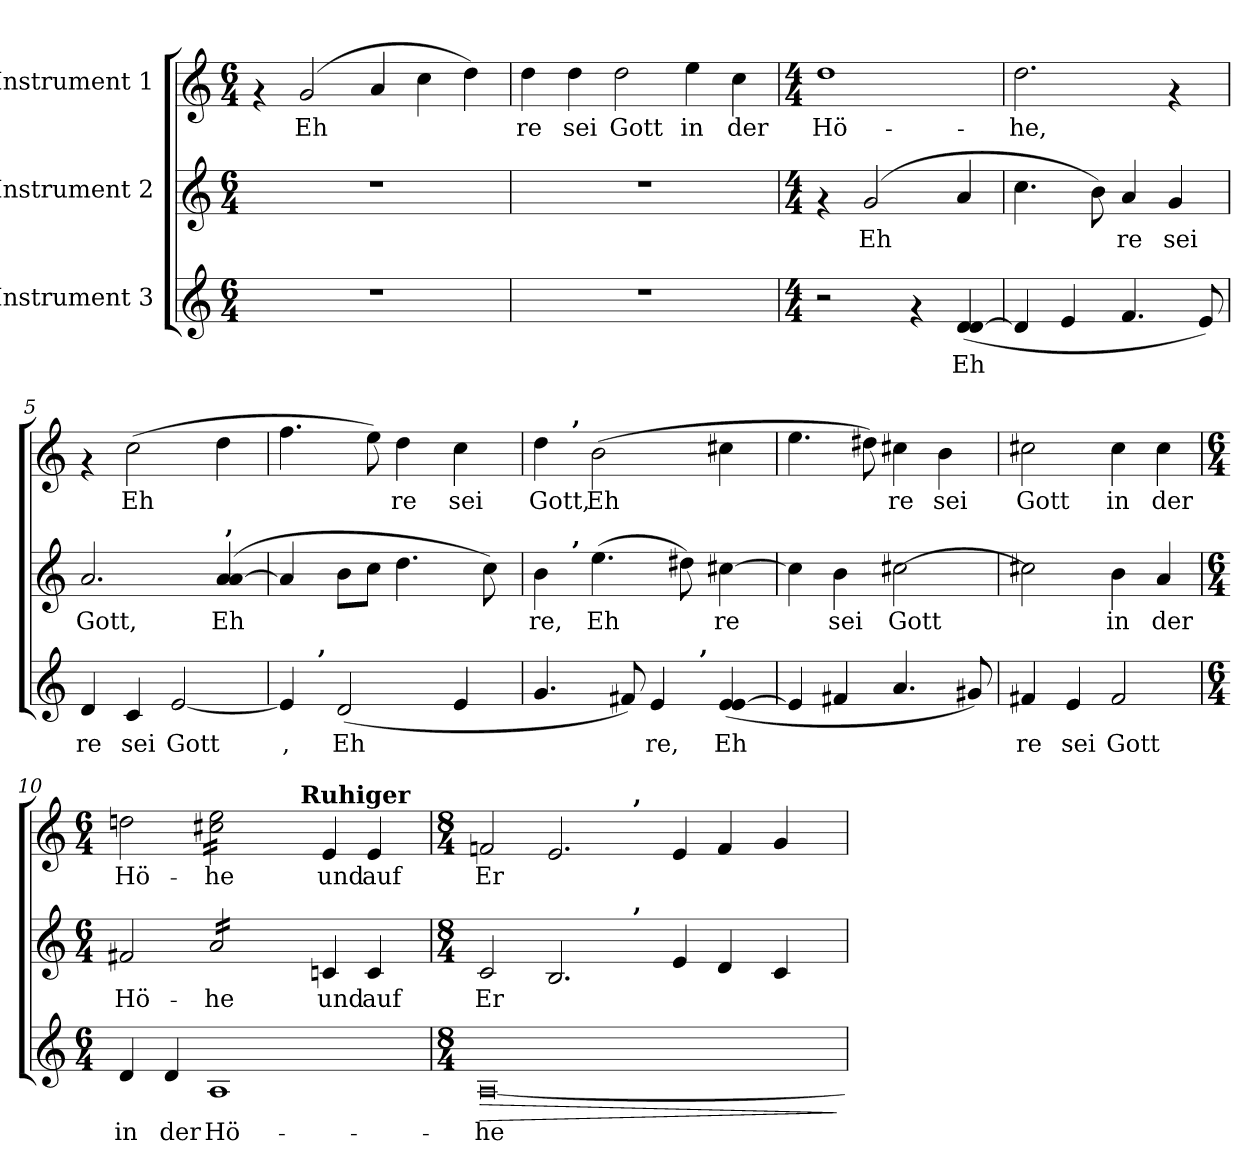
**kern	**text	**dynam	**kern	**text	**kern	**text
*part3	*part3	*part3	*part2	*part2	*part1	*part1
*staff3	*staff3	*staff3	*staff2	*staff2	*staff1	*staff1
*I"Instrument 3	*	*	*I"Instrument 2	*	*I"Instrument 1	*
!!LO:PB:g=z
*stria5	*	*	*stria5	*	*stria5	*
*clefG2	*	*	*clefG2	*	*clefG2	*
*k[]	*	*	*k[]	*	*k[]	*
*C:	*	*	*C:	*	*C:	*
*M6/4	*	*	*M6/4	*	*M6/4	*
=1	=1	=1	=1	=1	=1	=1
1.r	.	.	1.r	.	4rf	.
!	!	!	!	!	!	!LO:LY:b:cj
.	.	.	.	.	(>2g/	Eh-
!	!	!	!	!	!	!LO:LY:b:cj
.	.	.	.	.	4a/	--
!	!	!	!	!	!	!LO:LY:b:cj
.	.	.	.	.	4cc\	--
!	!	!	!	!	!	!LO:LY:b:cj
.	.	.	.	.	4dd\)	--
=2	=2	=2	=2	=2	=2	=2
!	!	!	!	!	!	!LO:LY:b:cj
1.r	.	.	1.r	.	4dd\	-re
!	!	!	!	!	!	!LO:LY:b:cj
.	.	.	.	.	4dd\	sei
!	!	!	!	!	!	!LO:LY:b:cj
.	.	.	.	.	2dd\	Gott
!	!	!	!	!	!	!LO:LY:b:cj
.	.	.	.	.	4ee\	in
!	!	!	!	!	!	!LO:LY:b:cj
.	.	.	.	.	4cc\	der
=3	=3	=3	=3	=3	=3	=3
*M4/4	*	*	*M4/4	*	*M4/4	*
!	!	!	!	!	!	!LO:LY:b:cj
2r	.	.	4rf	.	1dd	Hö-
!	!	!	!	!LO:LY:b:cj	!	!
.	.	.	(>2g/	Eh-	.	.
4rf	.	.	.	.	.	.
!	!LO:LY:b:cj	!	!	!LO:LY:b:cj	!	!
(<4d/ [<4d/	Eh-	.	4a/	--	.	.
=4	=4	=4	=4	=4	=4	=4
!	!LO:LY:b:cj	!	!	!LO:LY:b:cj	!	!LO:LY:b:cj
4d/]	--	.	4.cc\	--	2.dd\	-he,
!	!LO:LY:b:cj	!	!	!	!	!
4e/	--	.	.	.	.	.
!	!	!	!	!LO:LY:b:cj	!	!
.	.	.	8b\)	--	.	.
!	!LO:LY:b:cj	!	!	!LO:LY:b:cj	!	!
4.f/	--	.	4a/	-re	.	.
!	!	!	!	!LO:LY:b:cj	!	!
.	.	.	4g/	sei	4rf	.
!	!LO:LY:b:cj	!	!	!	!	!
8e/)	--	.	.	.	.	.
!!LO:LB:g=z
=5	=5	=5	=5	=5	=5	=5
!	!LO:LY:b:cj	!	!	!LO:LY:b:cj	!	!
*	*	*	*^	*	*	*
4d/	-re	.	2.a/	2ryy	Gott,	4rf	.
!	!LO:LY:b:cj	!	!	!	!	!	!LO:LY:b:cj
4c/	sei	.	.	.	.	(>2cc\	Eh-
!	!LO:LY:b:cj	!	!	!	!	!	!
[<2e/	Gott	.	.	4ryy	.	.	.
!	!	!	!	!	!LO:LY:b:cj	!	!LO:LY:b:cj
.	.	.	(>4a/ [<4a/	64ryy	Eh-	4dd\	--
!	!	!	!	!LO:TX:a:B:t=,	!	!	!
.	.	.	.	8...ryy	.	.	.
=6	=6	=6	=6	=6	=6	=6	=6
!	!LO:LY:b:cj	!	!	!	!LO:LY:b:cj	!	!LO:LY:b:cj
*^	*	*	*v	*v	*	*	*
4e/]	8.ryy	,	.	4a/]	--	4.ff\	--
!	!LO:TX:a:B:t=,	!	!	!	!	!	!
.	2ryy	.	.	.	.	.	.
!	!	!LO:LY:b:cj	!	!	!LO:LY:b:cj	!	!
(<2d/	.	Eh-	.	8b\L	--	.	.
!	!	!	!	!	!LO:LY:b:cj	!	!LO:LY:b:cj
.	.	.	.	8cc\J	--	8ee\)	--
!	!	!	!	!	!LO:LY:b:cj	!	!LO:LY:b:cj
.	.	.	.	4.dd\	--	4dd\	-re
.	4ryy	.	.	.	.	.	.
!	!	!LO:LY:b:cj	!	!	!	!	!LO:LY:b:cj
4e/	.	--	.	.	.	4cc\	sei
!	!	!	!	!	!LO:LY:b:cj	!	!
.	.	.	.	8cc\)	--	.	.
.	16ryy	.	.	.	.	.	.
=7	=7	=7	=7	=7	=7	=7	=7
!	!	!LO:LY:b:cj	!	!	!LO:LY:b:cj	!	!LO:LY:b:cj
*	*	*	*	*^	*	*^	*
4.g/	2ryy	--	.	4b\	8.ryy	-re,	4dd\	8.ryy	Gott,
!	!	!	!	!	!	!	!	!LO:TX:a:B:t=,	!
!	!	!	!	!	!LO:TX:a:B:t=,	!	!	!	!
.	.	.	.	.	2ryy	.	.	2ryy	.
!	!	!	!	!	!	!LO:LY:b:cj	!	!	!LO:LY:b:cj
.	.	.	.	(>4.ee\	.	Eh-	(>2b\	.	Eh-
!	!	!LO:LY:b:cj	!	!	!	!	!	!	!
8f#X/)	.	--	.	.	.	.	.	.	.
!	!	!LO:LY:b:cj	!	!	!	!	!	!	!
4e/	8.ryy	-re,	.	.	.	.	.	.	.
!	!	!	!	!	!	!LO:LY:b:cj	!	!	!
.	.	.	.	8dd#X\)	.	--	.	.	.
!	!LO:TX:a:B:t=,	!	!	!	!	!	!	!	!
.	4ryy	.	.	.	4ryy	.	.	4ryy	.
!	!	!LO:LY:b:cj	!	!	!	!LO:LY:b:cj	!	!	!LO:LY:b:cj
(<4e/ [<4e/	.	Eh-	.	[>4cc#X\	.	-re	4cc#X\	.	--
.	16ryy	.	.	.	16ryy	.	.	16ryy	.
=8	=8	=8	=8	=8	=8	=8	=8	=8	=8
!	!	!LO:LY:b:cj	!	!	!	!LO:LY:b:cj	!	!	!LO:LY:b:cj
*v	*v	*	*	*	*	*	*v	*v	*
*	*	*	*v	*v	*	*	*
4e/]	--	.	4cc#\]	.	4.ee\	--
!	!LO:LY:b:cj	!	!	!LO:LY:b:cj	!	!
4f#X/	--	.	4b\	sei	.	.
!	!	!	!	!	!	!LO:LY:b:cj
.	.	.	.	.	8dd#X\)	--
!	!LO:LY:b:cj	!	!	!LO:LY:b:cj	!	!LO:LY:b:cj
4.a/	--	.	[<2cc#X\	Gott	4cc#X\	-re
!	!	!	!	!	!	!LO:LY:b:cj
.	.	.	.	.	4b\	sei
!	!LO:LY:b:cj	!	!	!	!	!
8g#X/)	--	.	.	.	.	.
!!LO:LB:g=z
=9	=9	=9	=9	=9	=9	=9
!	!LO:LY:b:cj	!	!	!LO:LY:b:cj	!	!LO:LY:b:cj
4f#X/	-re	.	2cc#X\]	.	2cc#X\	Gott
!	!LO:LY:b:cj	!	!	!	!	!
4e/	sei	.	.	.	.	.
!	!LO:LY:b:cj	!	!	!LO:LY:b:cj	!	!LO:LY:b:cj
2f#/	Gott	.	4b\	in	4cc#\	in
!	!	!	!	!LO:LY:b:cj	!	!LO:LY:b:cj
.	.	.	4a/	der	4cc#\	der
=10	=10	=10	=10	=10	=10	=10
*M6/4	*	*	*M6/4	*	*M6/4	*
!	!LO:LY:b:cj	!	!	!LO:LY:b:cj	!	!LO:LY:b:cj
*	*	*	*	*	*^	*
4d/	in	.	2f#X/	Hö-	2ddn\	2ryy	Hö-
!	!LO:LY:b:cj	!	!	!	!	!	!
4d/	der	.	.	.	.	.	.
!	!LO:LY:b:cj	!	!	!LO:LY:b:cj	!	!	!LO:LY:b:cj
*	*	*	*tremolo	*	*	*	*
*	*	*	*	*	*tremolo	*	*
1A	Hö-	.	16a/LL	-he	16ee\ 16cc#X\LL	4ryy	-he
.	.	.	16a/	.	16ee\ 16cc#X\	.	.
.	.	.	16a/	.	16ee\ 16cc#X\	.	.
.	.	.	16a/	.	16ee\ 16cc#X\	.	.
.	.	.	16a/	.	16ee\ 16cc#X\	8ryy	.
.	.	.	16a/	.	16ee\ 16cc#X\	.	.
.	.	.	16a/	.	16ee\ 16cc#X\	32.ryy	.
!	!	!	!	!	!	!LO:TX:a:B:t=Ruhiger	!
.	.	.	.	.	.	2ryy	.
.	.	.	16a/JJ	.	16ee\ 16cc#X\JJ	.	.
*	*	*	*	*	*Xtremolo	*	*
*	*	*	*Xtremolo	*	*	*	*
!	!	!	!	!LO:LY:b:cj	!	!	!LO:LY:b:cj
.	.	.	4cn/	und	4e/	.	und
!	!	!	!	!LO:LY:b:cj	!	!	!LO:LY:b:cj
.	.	.	4c/	auf	4e/	.	auf
.	.	.	.	.	.	16ryy	.
.	.	.	.	.	.	64ryy	.
=11	=11	=11	=11	=11	=11	=11	=11
*M8/4	*	*	*M8/4	*	*M8/4	*	*
!	!LO:LY:b:cj	!LO:HP:b	!	!LO:LY:b:cj	!	!	!LO:LY:b:cj
*	*	*	*^	*	*	*	*
[<0A	-he	>	2c/	1ryy	Er-	2fn/	1ryy	Er-
!	!	!	!	!	!LO:LY:b:cj	!	!	!LO:LY:b:cj
.	.	.	2.B/	.	--	2.e/	.	--
.	.	.	.	32.ryy	.	.	32.ryy	.
!	!	!	!	!	!	!	!LO:TX:a:B:t=,	!
!	!	!	!	!LO:TX:a:B:t=,	!	!	!	!
.	.	.	.	2ryy	.	.	2ryy	.
!	!	!	!	!	!LO:LY:b:cj	!	!	!LO:LY:b:cj
.	.	.	4e/	.	--	4e/	.	--
!	!	!	!	!	!LO:LY:b:cj	!	!	!LO:LY:b:cj
.	.	.	4d/	.	--	4f/	.	--
.	.	.	.	4ryy	.	.	4ryy	.
!	!	!	!	!	!LO:LY:b:cj	!	!	!LO:LY:b:cj
.	.	.	4c/	.	--	4g/	.	--
.	.	.	.	8ryy	.	.	8ryy	.
.	.	.	.	16ryy	.	.	16ryy	.
.	.	.	.	64ryy	.	.	64ryy	.
.	.	]	.	.	.	.	.	.
*	*	*	*v	*v	*	*	*	*
*	*	*	*	*	*v	*v	*
=	=	=	=	=	=	=
*-	*-	*-	*-	*-	*-	*-
